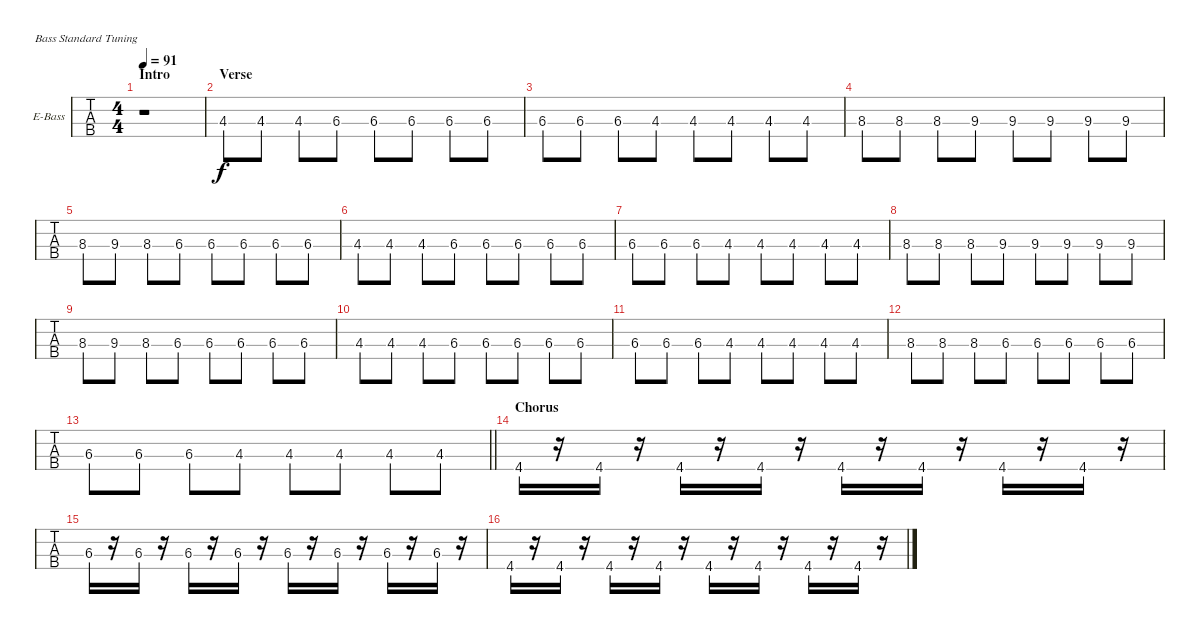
\bracketExtendMode groupsimilarinstruments
\firstSystemTrackNameOrientation horizontal
\otherSystemsTrackNameOrientation horizontal
\track ("Nikolai" "E-Bass") {instrument electricbasspick}
\staff {tabs}
\tuning (G2 D2 A1 E1)
\ts (4 4)
\section ("" "Intro")
\tempo 91
\clef f4
\ks c
r.1{dy f instrument electricbasspick} |
\section ("" "Verse")
4.3.8 4.3.8 4.3.8 6.3.8 6.3.8 6.3.8 6.3.8 6.3.8 |
6.3.8 6.3.8 6.3.8 4.3.8 4.3.8 4.3.8 4.3.8 4.3.8 |
8.3.8 8.3.8 8.3.8 9.3.8 9.3.8 9.3.8 9.3.8 9.3.8 |
8.3.8 9.3.8 8.3.8 6.3.8 6.3.8 6.3.8 6.3.8 6.3.8 |
4.3.8 4.3.8 4.3.8 6.3.8 6.3.8 6.3.8 6.3.8 6.3.8 |
6.3.8 6.3.8 6.3.8 4.3.8 4.3.8 4.3.8 4.3.8 4.3.8 |
8.3.8 8.3.8 8.3.8 9.3.8 9.3.8 9.3.8 9.3.8 9.3.8 |
8.3.8 9.3.8 8.3.8 6.3.8 6.3.8 6.3.8 6.3.8 6.3.8 |
4.3.8 4.3.8 4.3.8 6.3.8 6.3.8 6.3.8 6.3.8 6.3.8 |
6.3.8 6.3.8 6.3.8 4.3.8 4.3.8 4.3.8 4.3.8 4.3.8 |
8.3.8 8.3.8 8.3.8 6.3.8 6.3.8 6.3.8 6.3.8 6.3.8 |
\barLineRight lightlight
6.3.8 6.3.8 6.3.8 4.3.8 4.3.8 4.3.8 4.3.8 4.3.8 |
\section ("" "Chorus")
4.4.16 r.16 4.4.16 r.16 4.4.16 r.16 4.4.16 r.16 4.4.16 r.16 4.4.16 r.16 4.4.16 r.16 4.4.16 r.16 |
6.3.16 r.16 6.3.16 r.16 6.3.16 r.16 6.3.16 r.16 6.3.16 r.16 6.3.16 r.16 6.3.16 r.16 6.3.16 r.16 |
4.4.16 r.16 4.4.16 r.16 4.4.16 r.16 4.4.16 r.16 4.4.16 r.16 4.4.16 r.16 4.4.16 r.16 4.4.16 r.16
